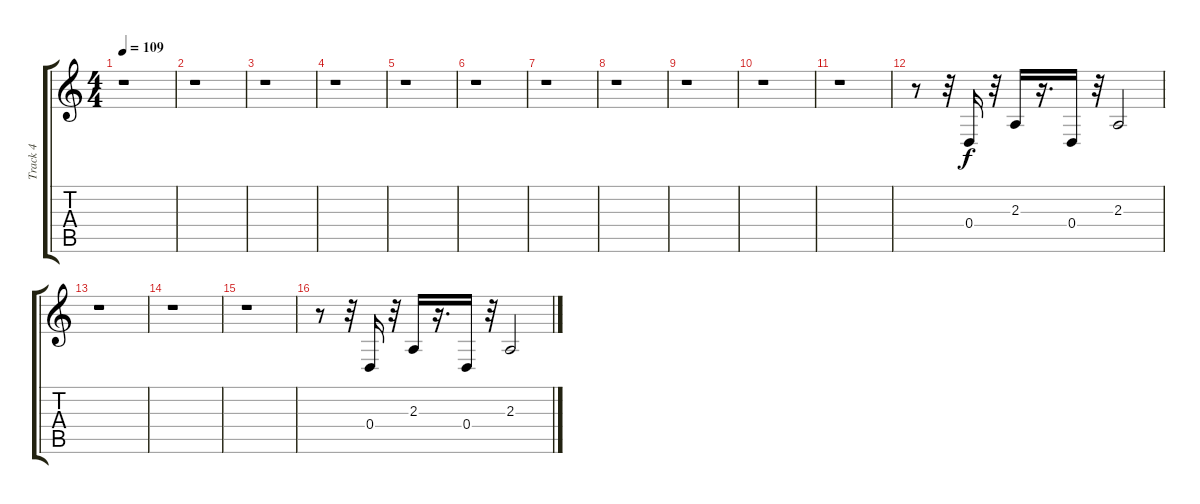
\track ("Track 4" "Track 4") {instrument frenchhorn}
\staff {score tabs}
\tuning (E4 B3 G3 D3 A2 E2) {hide}
\ts (4 4)
\tempo 109
\clef g2
\ks c
r.1{dy f} |
r.1 |
r.1 |
r.1 |
r.1 |
r.1 |
r.1 |
r.1 |
r.1 |
r.1 |
r.1 |
r.8 r.32 0.4.16 r.32 2.3.16 r.16{d} 0.4.16 r.32 2.3.2 |
r.1 |
r.1 |
r.1 |
r.8 r.32 0.4.16 r.32 2.3.16 r.16{d} 0.4.16 r.32 2.3.2
